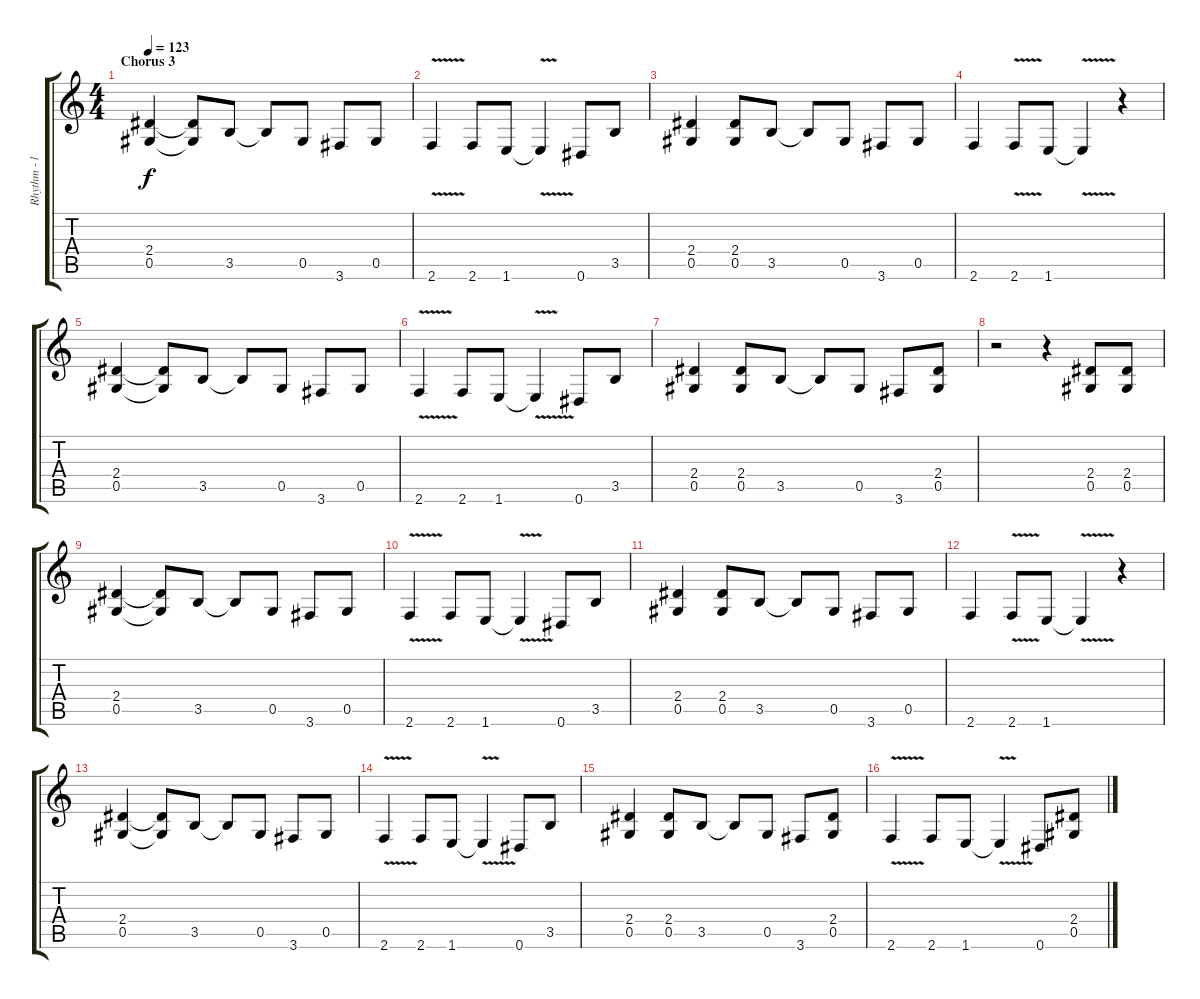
\track ("Rhythm - left" "Rhythm - l") {instrument distortionguitar}
\staff {score tabs}
\tuning (Eb4 Bb3 Gb3 Db3 Ab2 Eb2) {hide}
\ts (4 4)
\section ("" "Chorus 3")
\tempo 123
\clef g2
\ks c
(2.4 0.5).4{dy f} (2.4{t} 0.5{t}).8 3.5.8 3.5{t}.8 0.5.8 3.6.8 0.5.8 |
2.6{v}.4 2.6.8 1.6.8 1.6{v t}.4 0.6.8 3.5.8 |
(2.4 0.5).4 (2.4 0.5).8 3.5.8 3.5{t}.8 0.5.8 3.6.8 0.5.8 |
2.6.4 2.6{v}.8 1.6.8 1.6{v t}.4 r.4 |
(2.4 0.5).4 (2.4{t} 0.5{t}).8 3.5.8 3.5{t}.8 0.5.8 3.6.8 0.5.8 |
2.6{v}.4 2.6.8 1.6.8 1.6{v t}.4 0.6.8 3.5.8 |
(2.4 0.5).4 (2.4 0.5).8 3.5.8 3.5{t}.8 0.5.8 3.6.8 (2.4 0.5).8 |
r.2 r.4 (2.4 0.5).8 (2.4 0.5).8 |
(2.4 0.5).4 (2.4{t} 0.5{t}).8 3.5.8 3.5{t}.8 0.5.8 3.6.8 0.5.8 |
2.6{v}.4 2.6.8 1.6.8 1.6{v t}.4 0.6.8 3.5.8 |
(2.4 0.5).4 (2.4 0.5).8 3.5.8 3.5{t}.8 0.5.8 3.6.8 0.5.8 |
2.6.4 2.6{v}.8 1.6.8 1.6{v t}.4 r.4 |
(2.4 0.5).4 (2.4{t} 0.5{t}).8 3.5.8 3.5{t}.8 0.5.8 3.6.8 0.5.8 |
2.6{v}.4 2.6.8 1.6.8 1.6{v t}.4 0.6.8 3.5.8 |
(2.4 0.5).4 (2.4 0.5).8 3.5.8 3.5{t}.8 0.5.8 3.6.8 (2.4 0.5).8 |
2.6{v}.4 2.6.8 1.6.8 1.6{v t}.4 0.6.8 (2.4 0.5).8
